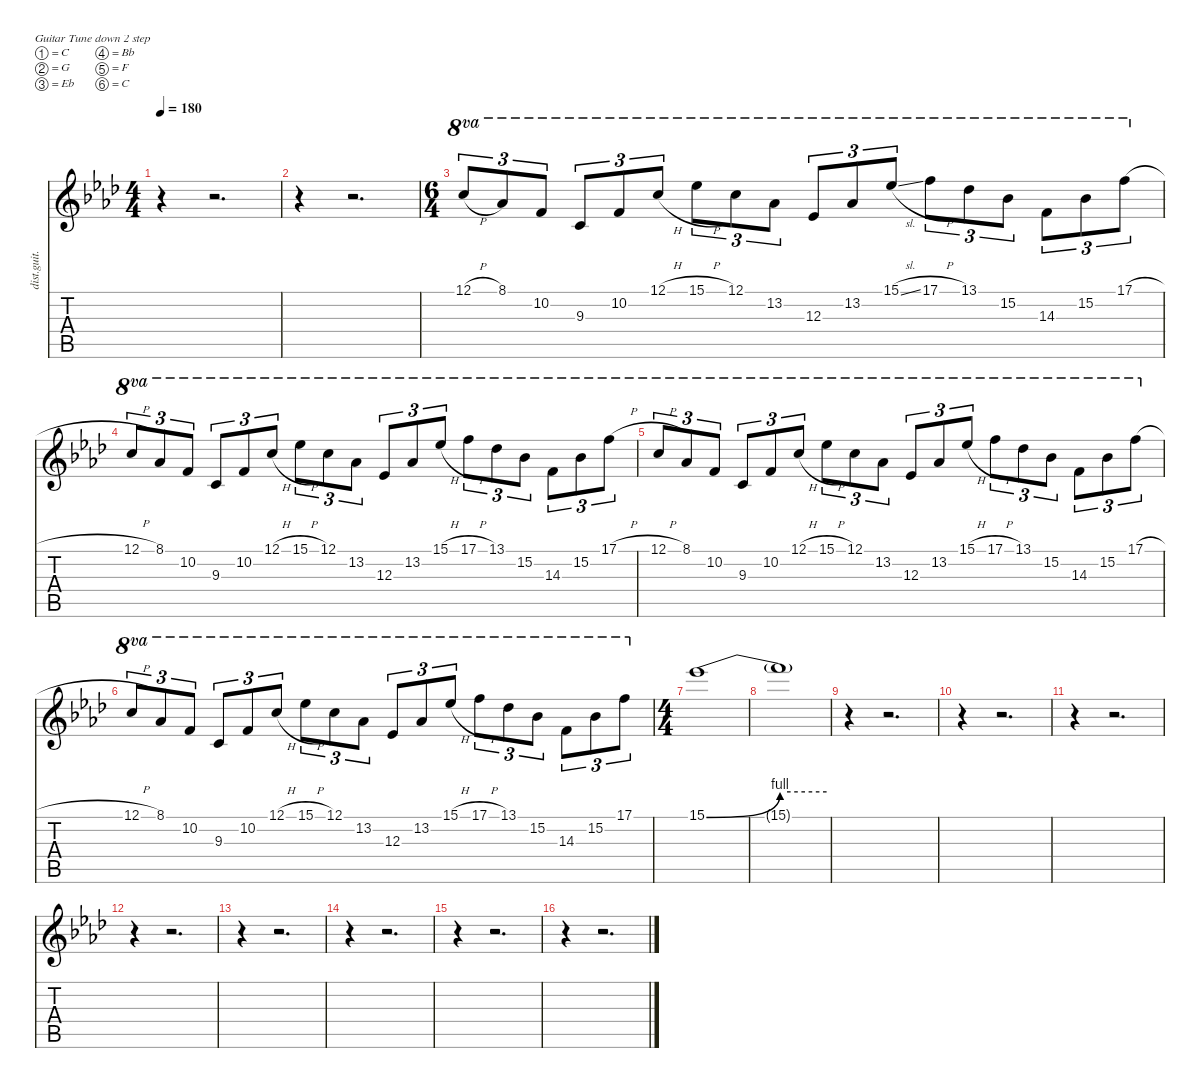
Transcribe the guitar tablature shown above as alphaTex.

\defaultSystemsLayout 4
\hideDynamics
\bracketExtendMode nobrackets
\track ("Gtr.4" "dist.guit.") {mute instrument distortionguitar}
\staff {score tabs}
\tuning (C4 G3 Eb3 Bb2 F2 C2)
\ts (4 4)
\tempo 180
\clef g2
\ks fminor
r.4{dy f} r.2{d} |
r.4 r.2{d} |
\ts (6 4)
\beaming (8 6 6)
12.1{h acc forcenatural}.8{tu (3 2) ot 8va} 8.1{acc b}.8{tu (3 2) ot 8va} 10.2{acc forcenatural}.8{tu (3 2) ot 8va} 9.3{acc forcenatural}.8{tu (3 2) ot 8va} 10.2{acc forcenatural}.8{tu (3 2) ot 8va} 12.1{h acc forcenatural}.8{tu (3 2) ot 8va} 15.1{h acc b}.8{tu (3 2) ot 8va} 12.1{acc forcenatural}.8{tu (3 2) ot 8va} 13.2{acc b}.8{tu (3 2) ot 8va} 12.3{acc b}.8{tu (3 2) ot 8va} 13.2{acc b}.8{tu (3 2) ot 8va} 15.1{sl acc b}.8{tu (3 2) ot 8va} 17.1{h acc forcenatural}.8{tu (3 2) ot 8va} 13.1{acc b}.8{tu (3 2) ot 8va} 15.2{acc b}.8{tu (3 2) ot 8va} 14.3{acc forcenatural}.8{tu (3 2) ot 8va} 15.2{acc b}.8{tu (3 2) ot 8va} 17.1{h acc forcenatural}.8{tu (3 2) ot 8va} |
12.1{h acc forcenatural}.8{tu (3 2) ot 8va} 8.1{acc b}.8{tu (3 2) ot 8va} 10.2{acc forcenatural}.8{tu (3 2) ot 8va} 9.3{acc forcenatural}.8{tu (3 2) ot 8va} 10.2{acc forcenatural}.8{tu (3 2) ot 8va} 12.1{h acc forcenatural}.8{tu (3 2) ot 8va} 15.1{h acc b}.8{tu (3 2) ot 8va} 12.1{acc forcenatural}.8{tu (3 2) ot 8va} 13.2{acc b}.8{tu (3 2) ot 8va} 12.3{acc b}.8{tu (3 2) ot 8va} 13.2{acc b}.8{tu (3 2) ot 8va} 15.1{h acc b}.8{tu (3 2) ot 8va} 17.1{h acc forcenatural}.8{tu (3 2) ot 8va} 13.1{acc b}.8{tu (3 2) ot 8va} 15.2{acc b}.8{tu (3 2) ot 8va} 14.3{acc forcenatural}.8{tu (3 2) ot 8va} 15.2{acc b}.8{tu (3 2) ot 8va} 17.1{h acc forcenatural}.8{tu (3 2) ot 8va} |
12.1{h acc forcenatural}.8{tu (3 2) ot 8va} 8.1{acc b}.8{tu (3 2) ot 8va} 10.2{acc forcenatural}.8{tu (3 2) ot 8va} 9.3{acc forcenatural}.8{tu (3 2) ot 8va} 10.2{acc forcenatural}.8{tu (3 2) ot 8va} 12.1{h acc forcenatural}.8{tu (3 2) ot 8va} 15.1{h acc b}.8{tu (3 2) ot 8va} 12.1{acc forcenatural}.8{tu (3 2) ot 8va} 13.2{acc b}.8{tu (3 2) ot 8va} 12.3{acc b}.8{tu (3 2) ot 8va} 13.2{acc b}.8{tu (3 2) ot 8va} 15.1{h acc b}.8{tu (3 2) ot 8va} 17.1{h acc forcenatural}.8{tu (3 2) ot 8va} 13.1{acc b}.8{tu (3 2) ot 8va} 15.2{acc b}.8{tu (3 2) ot 8va} 14.3{acc forcenatural}.8{tu (3 2) ot 8va} 15.2{acc b}.8{tu (3 2) ot 8va} 17.1{h acc forcenatural}.8{tu (3 2) ot 8va} |
12.1{h acc forcenatural}.8{tu (3 2) ot 8va} 8.1{acc b}.8{tu (3 2) ot 8va} 10.2{acc forcenatural}.8{tu (3 2) ot 8va} 9.3{acc forcenatural}.8{tu (3 2) ot 8va} 10.2{acc forcenatural}.8{tu (3 2) ot 8va} 12.1{h acc forcenatural}.8{tu (3 2) ot 8va} 15.1{h acc b}.8{tu (3 2) ot 8va} 12.1{acc forcenatural}.8{tu (3 2) ot 8va} 13.2{acc b}.8{tu (3 2) ot 8va} 12.3{acc b}.8{tu (3 2) ot 8va} 13.2{acc b}.8{tu (3 2) ot 8va} 15.1{h acc b}.8{tu (3 2) ot 8va} 17.1{h acc forcenatural}.8{tu (3 2) ot 8va} 13.1{acc b}.8{tu (3 2) ot 8va} 15.2{acc b}.8{tu (3 2) ot 8va} 14.3{acc forcenatural}.8{tu (3 2) ot 8va} 15.2{acc b}.8{tu (3 2) ot 8va} 17.1{acc forcenatural}.8{tu (3 2) ot 8va} |
\ts (4 4)
\beaming (8 2 2 2 2)
15.1{be (bend 0 0 60 4) acc b}.1 |
15.1{be (hold 0 4 60 4) t}.1 |
r.4 r.2{d} |
r.4 r.2{d} |
r.4 r.2{d} |
r.4 r.2{d} |
r.4 r.2{d} |
r.4 r.2{d} |
r.4 r.2{d} |
r.4 r.2{d}
